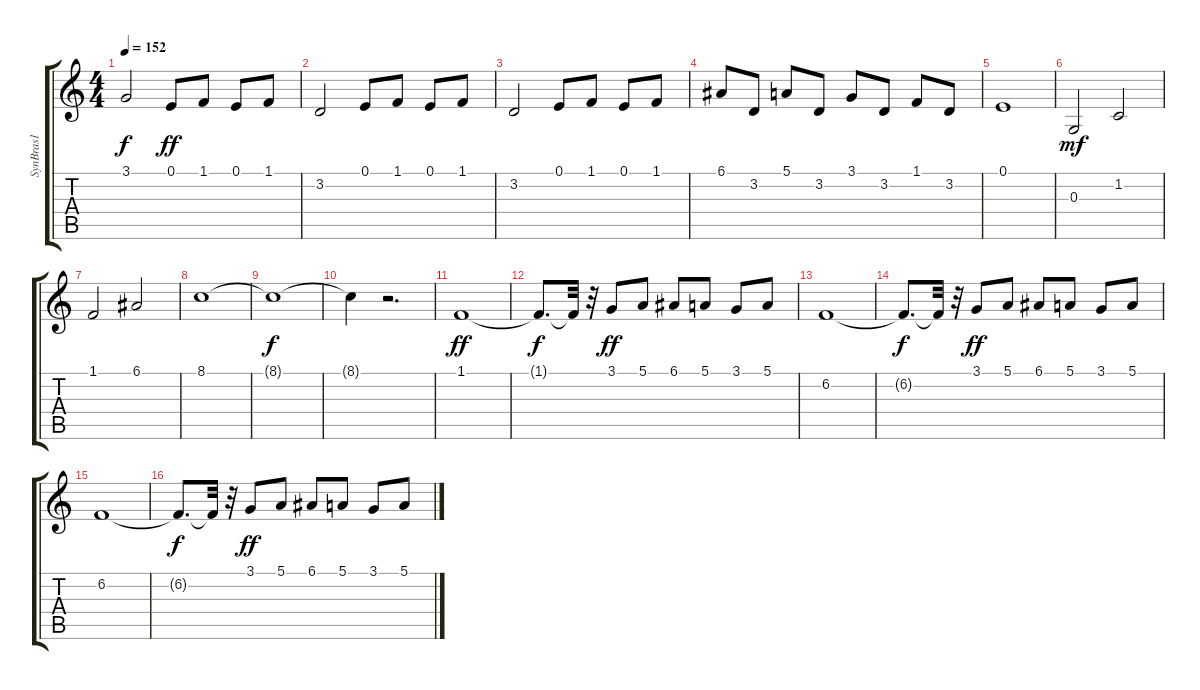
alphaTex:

\track ("SynBras1" "SynBras1") {instrument synthbrass1}
\staff {score tabs}
\tuning (E4 B3 G3 D3 A2 E2) {hide}
\ts (4 4)
\tempo 152
\clef g2
\ks c
3.1{t}.2{dy f} 0.1.8{dy ff} 1.1.8 0.1.8 1.1.8 |
3.2.2 0.1.8 1.1.8 0.1.8 1.1.8 |
3.2.2 0.1.8 1.1.8 0.1.8 1.1.8 |
6.1.8 3.2.8 5.1.8 3.2.8 3.1.8 3.2.8 1.1.8 3.2.8 |
0.1.1 |
0.3.2{dy mf} 1.2.2 |
1.1.2 6.1.2 |
8.1.1 |
8.1{t}.1{dy f} |
8.1{t}.4 r.2{d} |
1.1.1{dy ff} |
1.1{t}.8{d dy f} 1.1{t}.32 r.32 3.1.8{dy ff} 5.1.8 6.1.8 5.1.8 3.1.8 5.1.8 |
6.2.1 |
6.2{t}.8{d dy f} 6.2{t}.32 r.32 3.1.8{dy ff} 5.1.8 6.1.8 5.1.8 3.1.8 5.1.8 |
6.2.1 |
6.2{t}.8{d dy f} 6.2{t}.32 r.32 3.1.8{dy ff} 5.1.8 6.1.8 5.1.8 3.1.8 5.1.8
